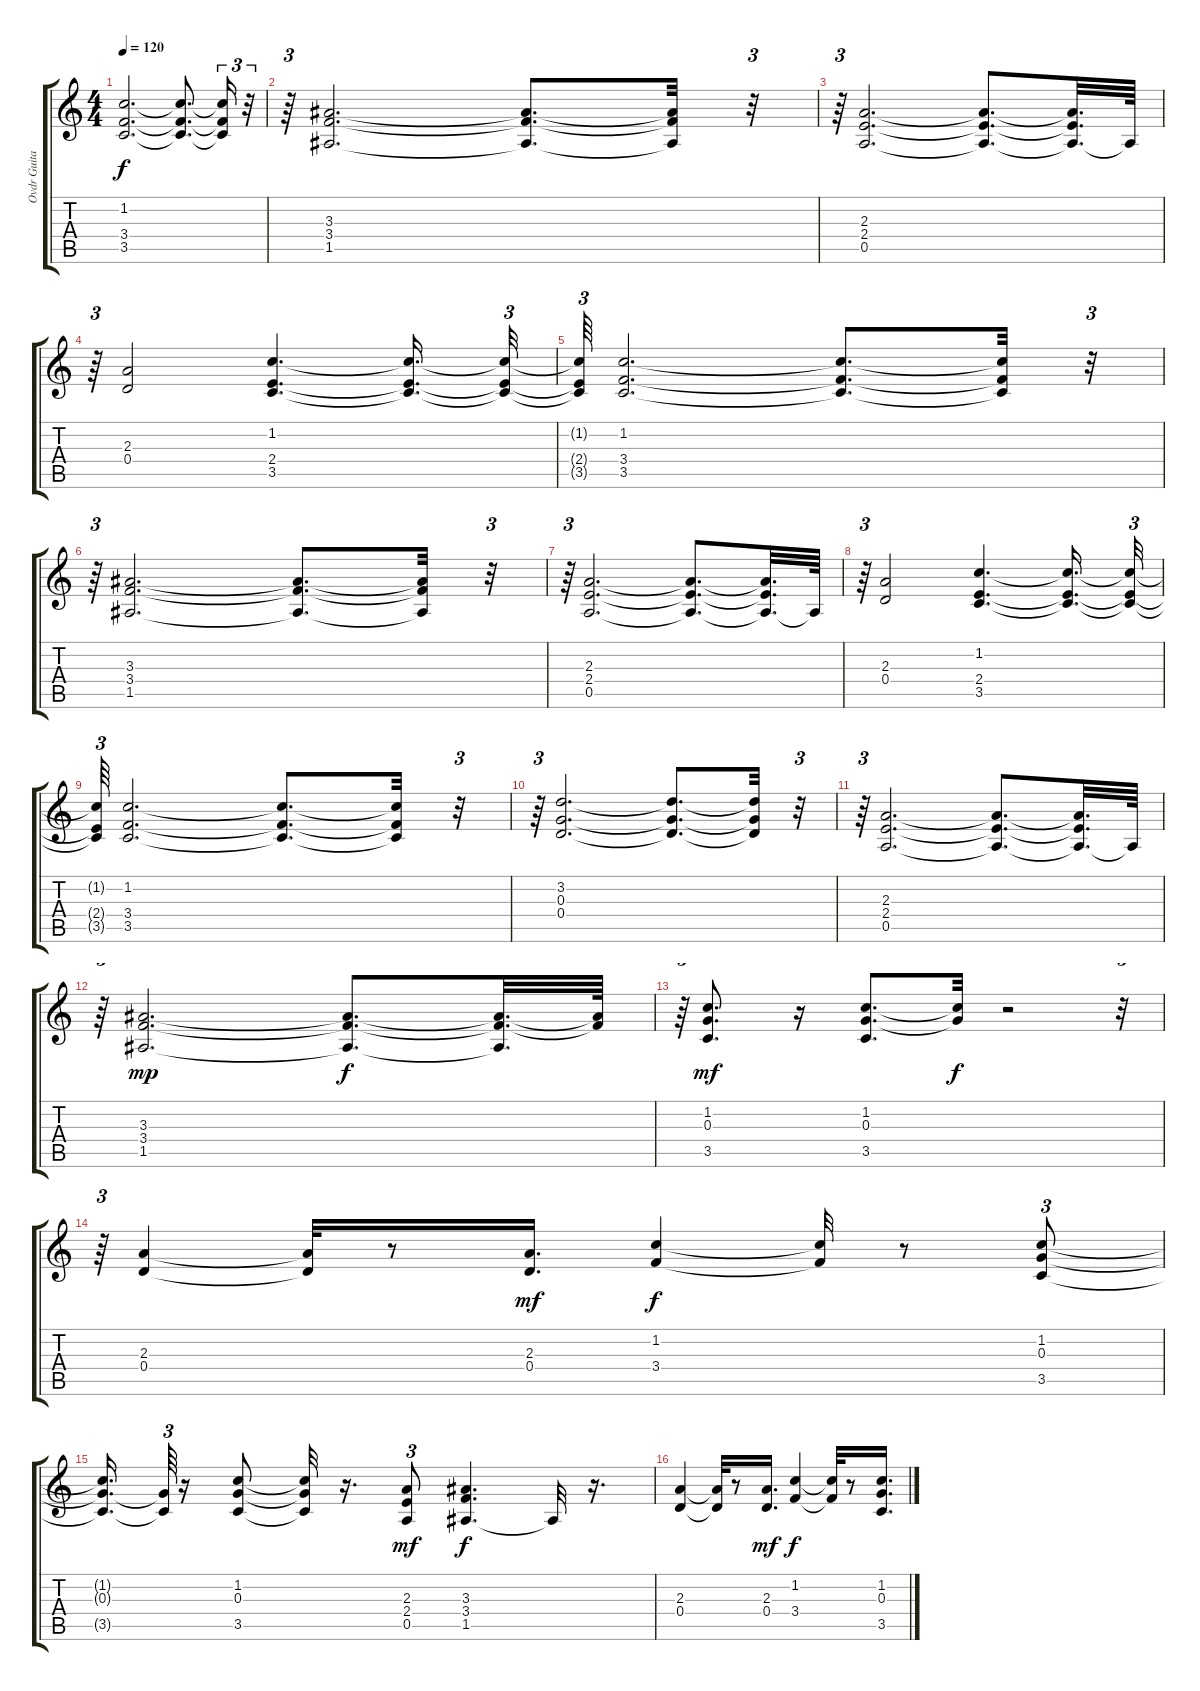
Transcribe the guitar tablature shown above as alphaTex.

\track ("Ovdr Guitar" "Ovdr Guita") {instrument overdrivenguitar}
\staff {score tabs}
\tuning (E4 B3 G3 D3 A2 E2) {hide}
\ts (4 4)
\tempo 120
\clef g2
\ks c
(1.2{t} 3.4{t} 3.5{t}).2{d dy f} (1.2{t} 3.4{t} 3.5{t}).8{d} (1.2{t} 3.4{t} 3.5{t}).16{tu (3 2)} r.32{tu (3 2)} |
r.64{tu (3 2)} (3.3 3.4 1.5).2{d} (3.3{t} 3.4{t} 1.5{t}).8{d} (3.3{t} 3.4{t} 1.5{t}).32 r.32{tu (3 2)} |
r.64{tu (3 2)} (2.3 2.4 0.5).2{d} (2.3{t} 2.4{t} 0.5{t}).8{d} (2.3{t} 2.4{t} 0.5{t}).32{d} 0.5{t}.64 |
r.64{tu (3 2)} (2.3 0.4).2 (1.2 2.4 3.5).4{d} (1.2{t} 2.4{t} 3.5{t}).16{d} (1.2{t} 2.4{t} 3.5{t}).32{tu (3 2)} |
(1.2{t} 2.4{t} 3.5{t}).64{tu (3 2)} (1.2 3.4 3.5).2{d} (1.2{t} 3.4{t} 3.5{t}).8{d} (1.2{t} 3.4{t} 3.5{t}).32 r.32{tu (3 2)} |
r.64{tu (3 2)} (3.3 3.4 1.5).2{d} (3.3{t} 3.4{t} 1.5{t}).8{d} (3.3{t} 3.4{t} 1.5{t}).32 r.32{tu (3 2)} |
r.64{tu (3 2)} (2.3 2.4 0.5).2{d} (2.3{t} 2.4{t} 0.5{t}).8{d} (2.3{t} 2.4{t} 0.5{t}).32{d} 0.5{t}.64 |
r.64{tu (3 2)} (2.3 0.4).2 (1.2 2.4 3.5).4{d} (1.2{t} 2.4{t} 3.5{t}).16{d} (1.2{t} 2.4{t} 3.5{t}).32{tu (3 2)} |
(1.2{t} 2.4{t} 3.5{t}).64{tu (3 2)} (1.2 3.4 3.5).2{d} (1.2{t} 3.4{t} 3.5{t}).8{d} (1.2{t} 3.4{t} 3.5{t}).32 r.32{tu (3 2)} |
r.64{tu (3 2)} (3.2 0.3 0.4).2{d} (3.2{t} 0.3{t} 0.4{t}).8{d} (3.2{t} 0.3{t} 0.4{t}).32 r.32{tu (3 2)} |
r.64{tu (3 2)} (2.3 2.4 0.5).2{d} (2.3{t} 2.4{t} 0.5{t}).8{d} (2.3{t} 2.4{t} 0.5{t}).32{d} 0.5{t}.64 |
r.64{tu (3 2)} (3.3 3.4 1.5).2{d dy mp} (3.3{t} 3.4{t} 1.5{t}).8{d dy f} (3.3{t} 3.4{t} 1.5{t}).32{d} (3.3{t} 3.4{t}).64 |
r.64{tu (3 2)} (1.2 0.3 3.5).8{d dy mf} r.16 (1.2 0.3 3.5).8{d} (1.2{t} 0.3{t}).32{dy f} r.2 r.32{tu (3 2)} |
r.64{tu (3 2)} (2.3 0.4).4 (2.3{t} 0.4{t}).32 r.8 (2.3 0.4).16{d dy mf} (1.2 3.4).4{dy f} (1.2{t} 3.4{t}).32 r.8 (1.2 0.3 3.5).8{tu (3 2)} |
(1.2{t} 0.3{t} 3.5{t}).16{d} (0.3{t} 3.5{t}).64{tu (3 2)} r.16 (1.2 0.3 3.5).8 (1.2{t} 0.3{t} 3.5{t}).32 r.16{d} (2.3 2.4 0.5).8{tu (3 2) dy mf} (3.3 3.4 1.5).4{d dy f} 1.5{t}.32 r.16{d} |
(2.3 0.4).4 (2.3{t} 0.4{t}).32 r.8 (2.3 0.4).16{d dy mf} (1.2 3.4).4{dy f} (1.2{t} 3.4{t}).32 r.8 (1.2 0.3 3.5).16{d}
